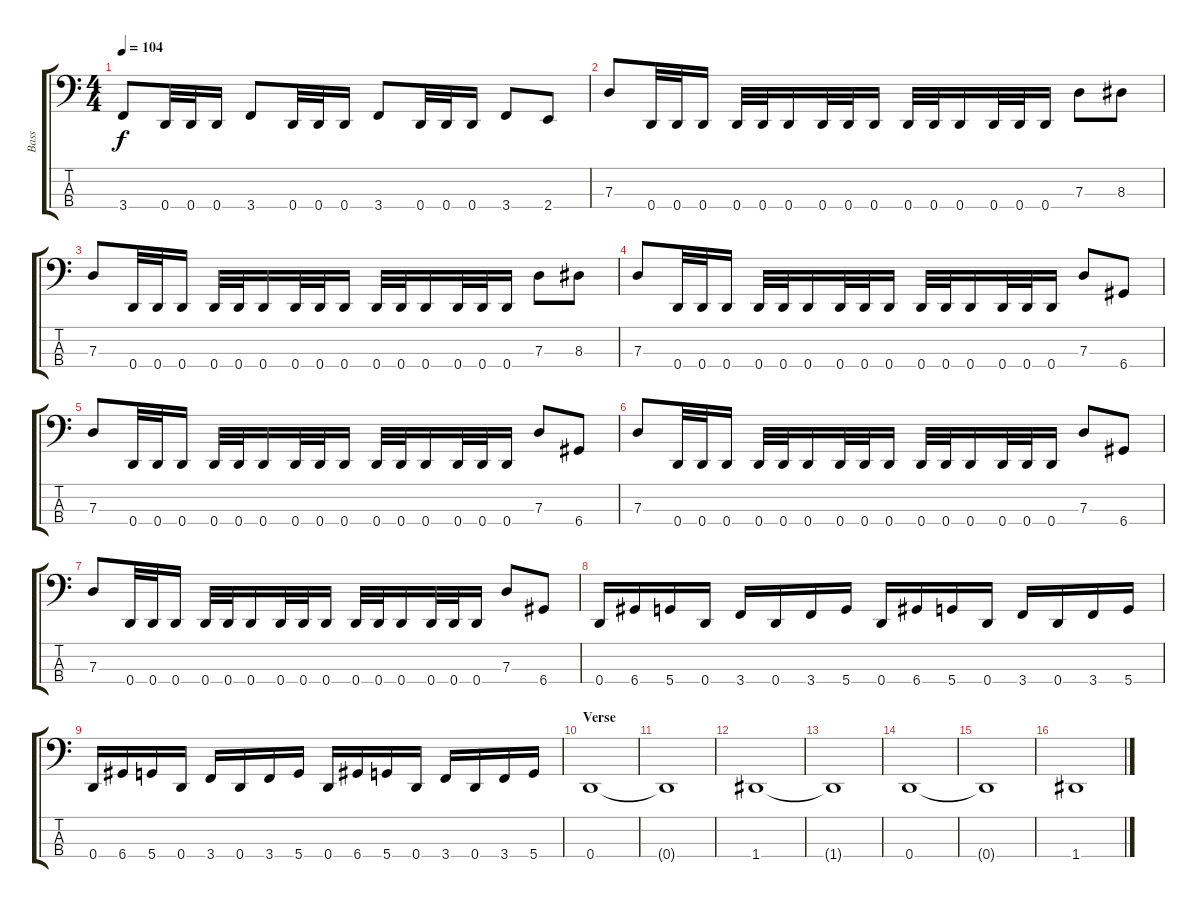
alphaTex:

\track ("Bass" "Bass") {instrument slapbass2}
\staff {score tabs}
\tuning (F2 C2 G1 D1) {hide}
\ts (4 4)
\tempo 104
\clef f4
\ks c
3.4.8{dy f} 0.4.32 0.4.32 0.4.16 3.4.8 0.4.32 0.4.32 0.4.16 3.4.8 0.4.32 0.4.32 0.4.16 3.4.8 2.4.8 |
7.3.8 0.4.32 0.4.32 0.4.16 0.4.32 0.4.32 0.4.16 0.4.32 0.4.32 0.4.16 0.4.32 0.4.32 0.4.16 0.4.32 0.4.32 0.4.16 7.3.8 8.3.8 |
7.3.8 0.4.32 0.4.32 0.4.16 0.4.32 0.4.32 0.4.16 0.4.32 0.4.32 0.4.16 0.4.32 0.4.32 0.4.16 0.4.32 0.4.32 0.4.16 7.3.8 8.3.8 |
\section ("" "")
7.3.8 0.4.32 0.4.32 0.4.16 0.4.32 0.4.32 0.4.16 0.4.32 0.4.32 0.4.16 0.4.32 0.4.32 0.4.16 0.4.32 0.4.32 0.4.16 7.3.8 6.4.8 |
7.3.8 0.4.32 0.4.32 0.4.16 0.4.32 0.4.32 0.4.16 0.4.32 0.4.32 0.4.16 0.4.32 0.4.32 0.4.16 0.4.32 0.4.32 0.4.16 7.3.8 6.4.8 |
7.3.8 0.4.32 0.4.32 0.4.16 0.4.32 0.4.32 0.4.16 0.4.32 0.4.32 0.4.16 0.4.32 0.4.32 0.4.16 0.4.32 0.4.32 0.4.16 7.3.8 6.4.8 |
7.3.8 0.4.32 0.4.32 0.4.16 0.4.32 0.4.32 0.4.16 0.4.32 0.4.32 0.4.16 0.4.32 0.4.32 0.4.16 0.4.32 0.4.32 0.4.16 7.3.8 6.4.8 |
\section ("" "")
0.4.16 6.4.16 5.4.16 0.4.16 3.4.16 0.4.16 3.4.16 5.4.16 0.4.16 6.4.16 5.4.16 0.4.16 3.4.16 0.4.16 3.4.16 5.4.16 |
0.4.16 6.4.16 5.4.16 0.4.16 3.4.16 0.4.16 3.4.16 5.4.16 0.4.16 6.4.16 5.4.16 0.4.16 3.4.16 0.4.16 3.4.16 5.4.16 |
\section ("" "Verse")
0.4.1 |
0.4{t}.1 |
1.4.1 |
1.4{t}.1 |
0.4.1 |
0.4{t}.1 |
1.4.1
